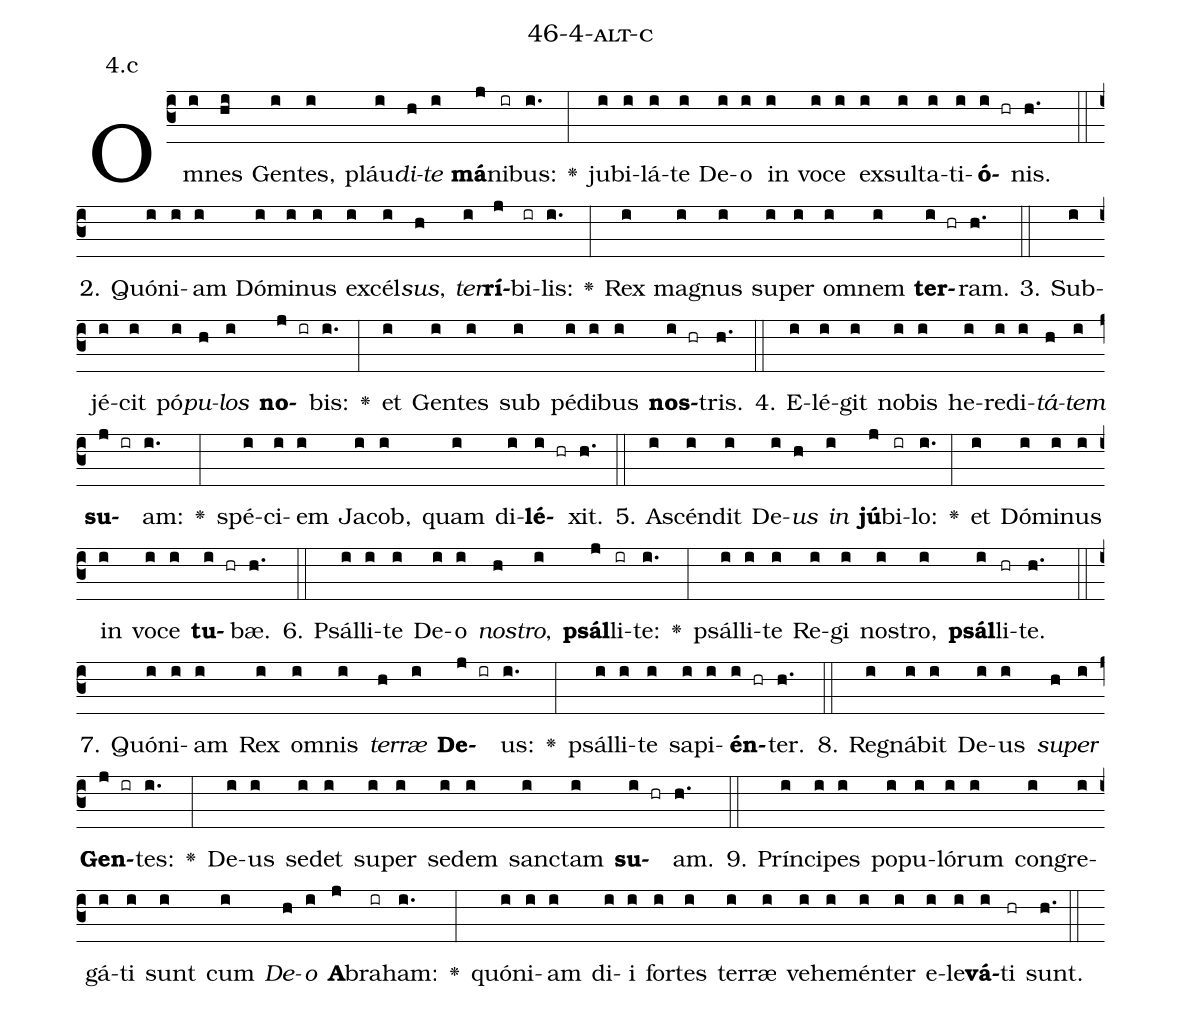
name: 46-4-alt-c;
annotation: 4.c;
%%
(c3)Om(i)nes(hi) Gen(i)tes,(i) pláu(i)<i>di</i>(h)<i>te</i>(i) <b>má</b>(j)ni(ir)bus:(i.) <v>\greheightstar</v>(:) ju(i)bi(i)lá(i)te(i) De(i)o(i) in(i) vo(i)ce(i) ex(i)sul(i)ta(i)ti(i)<b>ó</b>(i hr)nis.(h.) (::)
2. Quón(i)i(i)am(i) Dó(i)mi(i)nus(i) ex(i)cél(i)<i>sus</i>,(h) <i>ter</i>(i)<b>rí</b>(j)bi(ir)lis:(i.) <v>\greheightstar</v>(:) Rex(i) ma(i)gnus(i) su(i)per(i) om(i)nem(i) <b>ter</b>(i hr)ram.(h.) (::)
3. Sub(i)jé(i)cit(i) pó(i)<i>pu</i>(h)<i>los</i>(i) <b>no</b>(j ir)bis:(i.) <v>\greheightstar</v>(:) et(i) Gen(i)tes(i) sub(i) pé(i)di(i)bus(i) <b>nos</b>(i hr)tris.(h.) (::)
4. E(i)lé(i)git(i) no(i)bis(i) he(i)re(i)di(i)<i>tá</i>(h)<i>tem</i>(i) <b>su</b>(j ir)am:(i.) <v>\greheightstar</v>(:) spé(i)ci(i)em(i) Ja(i)cob,(i) quam(i) di(i)<b>lé</b>(i hr)xit.(h.) (::)
5. A(i)scén(i)dit(i) De(i)<i>us</i>(h) <i>in</i>(i) <b>jú</b>(j)bi(ir)lo:(i.) <v>\greheightstar</v>(:) et(i) Dó(i)mi(i)nus(i) in(i) vo(i)ce(i) <b>tu</b>(i hr)bæ.(h.) (::)
6. Psál(i)li(i)te(i) De(i)o(i) <i>nos</i>(h)<i>tro</i>,(i) <b>psál</b>(j)li(ir)te:(i.) <v>\greheightstar</v>(:) psál(i)li(i)te(i) Re(i)gi(i) nos(i)tro,(i) <b>psál</b>(i)li(hr)te.(h.) (::)
7. Quón(i)i(i)am(i) Rex(i) om(i)nis(i) <i>ter</i>(h)<i>ræ</i>(i) <b>De</b>(j ir)us:(i.) <v>\greheightstar</v>(:) psál(i)li(i)te(i) sa(i)pi(i)<b>én</b>(i hr)ter.(h.) (::)
8. Re(i)gná(i)bit(i) De(i)us(i) <i>su</i>(h)<i>per</i>(i) <b>Gen</b>(j ir)tes:(i.) <v>\greheightstar</v>(:) De(i)us(i) se(i)det(i) su(i)per(i) se(i)dem(i) sanc(i)tam(i) <b>su</b>(i hr)am.(h.) (::)
9. Prín(i)ci(i)pes(i) po(i)pu(i)ló(i)rum(i) con(i)gre(i)gá(i)ti(i) sunt(i) cum(i) <i>De</i>(h)<i>o</i>(i) <b>A</b>(j)bra(ir)ham:(i.) <v>\greheightstar</v>(:) quón(i)i(i)am(i) di(i)i(i) for(i)tes(i) ter(i)ræ(i) ve(i)he(i)mén(i)ter(i) e(i)le(i)<b>vá</b>(i)ti(hr) sunt.(h.) (::)
